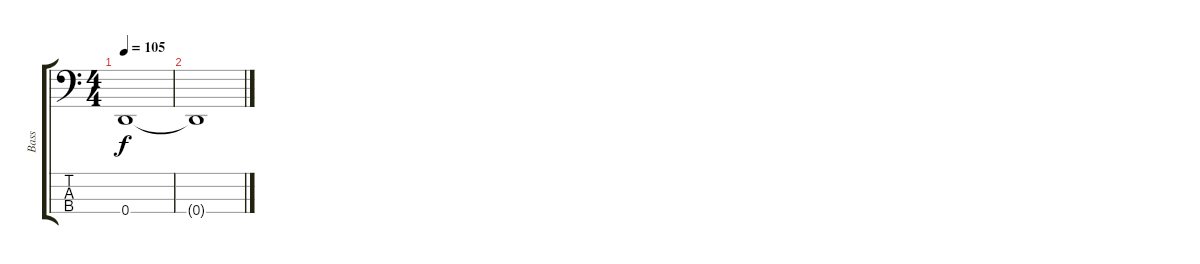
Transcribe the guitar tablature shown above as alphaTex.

\track ("Bass" "Bass") {instrument electricbassfinger}
\staff {score tabs}
\tuning (G2 D2 A1 D1) {hide}
\ts (4 4)
\tempo 105
\clef f4
\ks c
0.4{t}.1{dy f} |
0.4{t}.1
